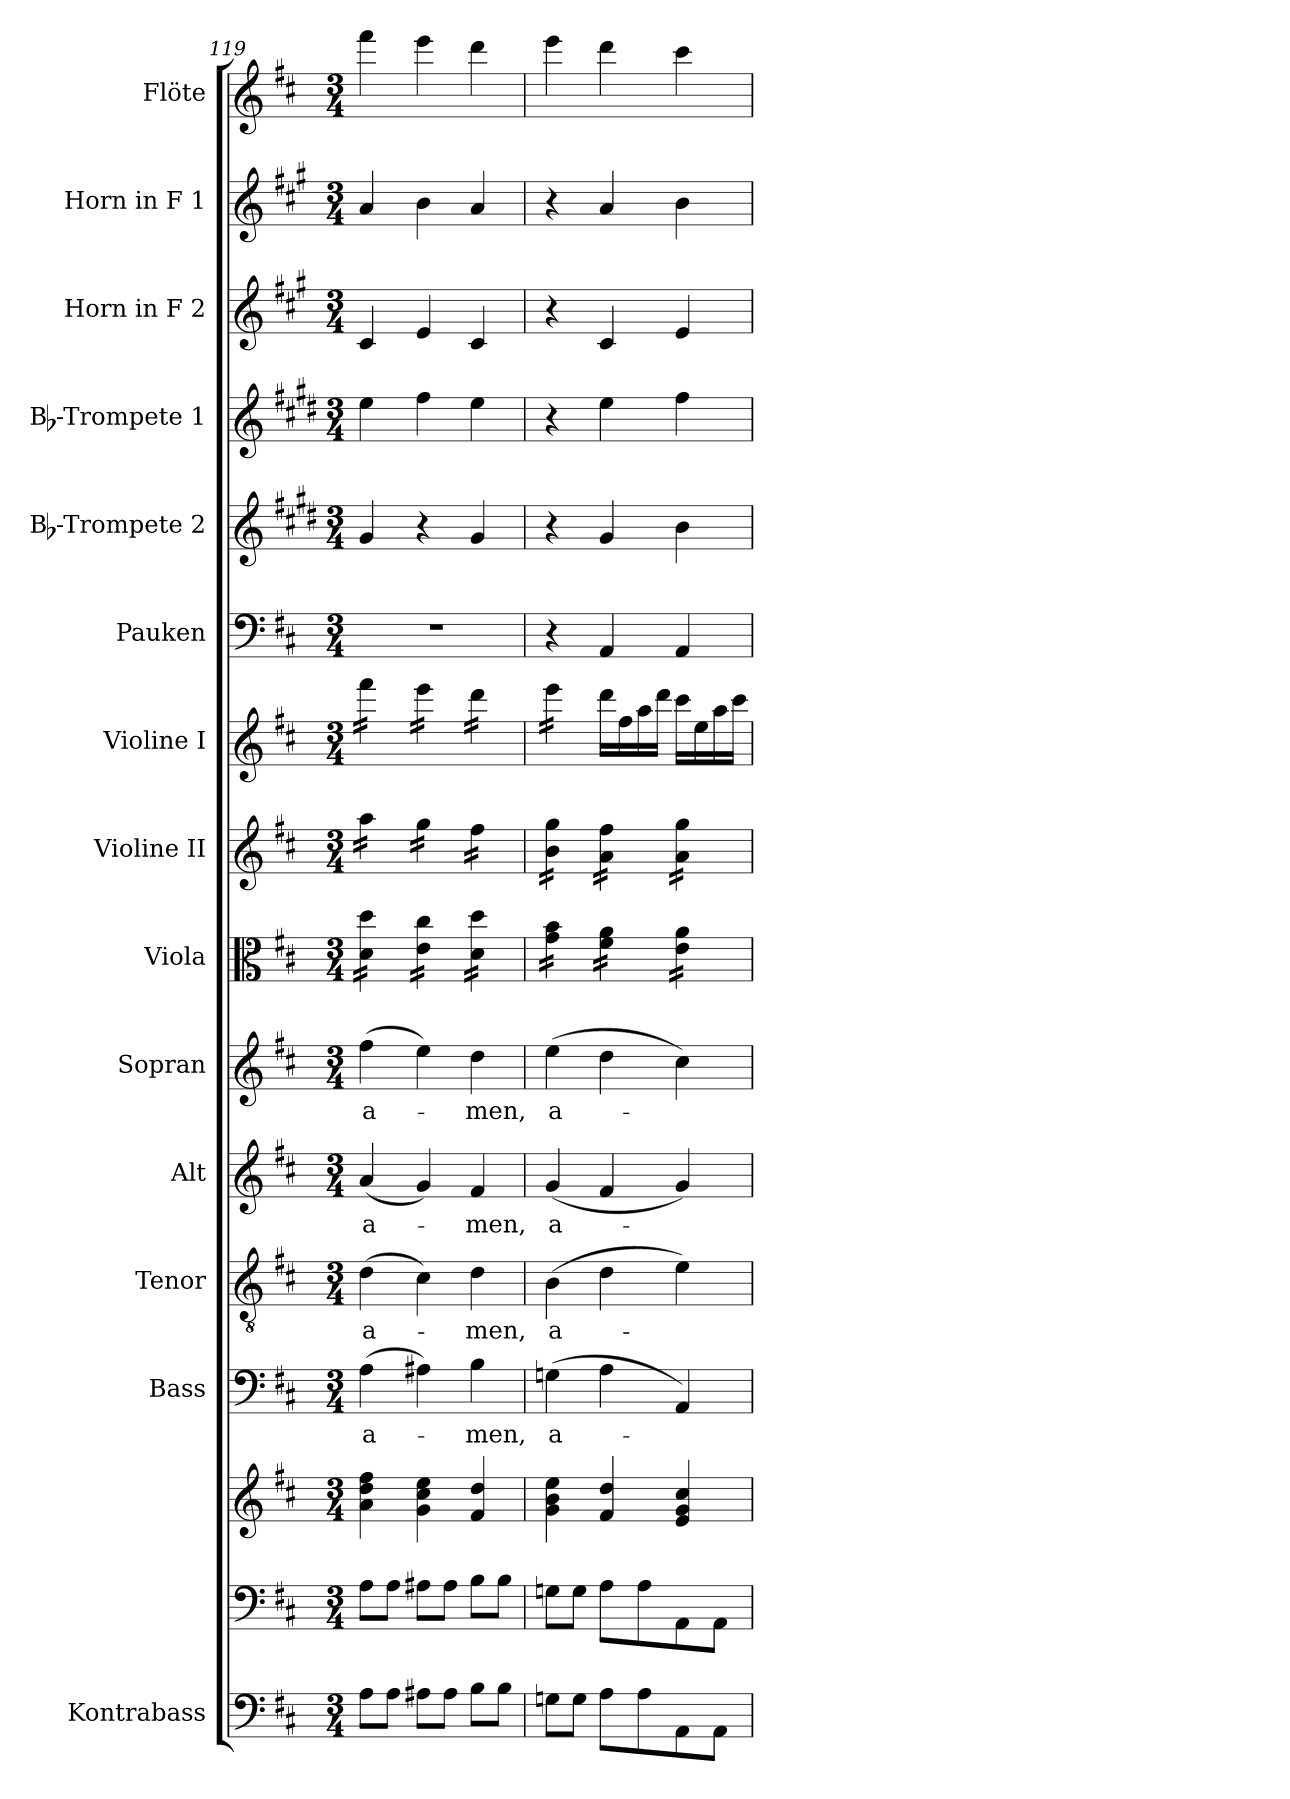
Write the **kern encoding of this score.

**kern	**kern	**kern	**kern	**text	**kern	**text	**kern	**text	**kern	**text	**kern	**kern	**kern	**kern	**kern	**kern	**kern	**kern	**kern
*part15	*part14	*part14	*part13	*part13	*part12	*part12	*part11	*part11	*part10	*part10	*part9	*part8	*part7	*part6	*part5	*part4	*part3	*part2	*part1
*staff16	*staff15	*staff14	*staff13	*staff13	*staff12	*staff12	*staff11	*staff11	*staff10	*staff10	*staff9	*staff8	*staff7	*staff6	*staff5	*staff4	*staff3	*staff2	*staff1
*I"Kontrabass	*	*	*I"Bass	*	*I"Tenor	*	*I"Alt	*	*I"Sopran	*	*I"Viola	*I"Violine II	*I"Violine I	*I"Pauken	*I"Bb-Trompete 2	*I"Bb-Trompete 1	*I"Horn in F 2	*I"Horn in F 1	*I"Flöte
*I'Kb.	*	*	*I'B.	*	*I'T.	*	*I'A.	*	*I'S.	*	*I'Vla.	*I'Vl. II	*I'Vl. I	*I'Pk.	*I'Bb Trp. 2	*I'Bb Trp. 1	*	*	*I'Fl.
*clefF4	*clefF4	*clefG2	*clefF4	*	*clefGv2	*	*clefG2	*	*clefG2	*	*clefC3	*clefG2	*clefG2	*clefF4	*clefG2	*clefG2	*clefG2	*clefG2	*clefG2
*ITrd7c12	*	*	*	*	*	*	*	*	*	*	*	*	*	*	*ITrd1c2	*ITrd1c2	*ITrd4c7	*ITrd4c7	*
*k[f#c#]	*k[f#c#]	*k[f#c#]	*k[f#c#]	*	*k[f#c#]	*	*k[f#c#]	*	*k[f#c#]	*	*k[f#c#]	*k[f#c#]	*k[f#c#]	*k[f#c#]	*k[f#c#]	*k[f#c#]	*k[f#c#]	*k[f#c#]	*k[f#c#]
*D:	*D:	*D:	*D:	*	*D:	*	*D:	*	*D:	*	*D:	*D:	*D:	*D:	*D:	*D:	*D:	*D:	*D:
*M3/4	*M3/4	*M3/4	*M3/4	*	*M3/4	*	*M3/4	*	*M3/4	*	*M3/4	*M3/4	*M3/4	*M3/4	*M3/4	*M3/4	*M3/4	*M3/4	*M3/4
=119	=119	=119	=119	=119	=119	=119	=119	=119	=119	=119	=119	=119	=119	=119	=119	=119	=119	=119	=119
!	!	!	!	!LO:LY:b	!	!LO:LY:b	!	!LO:LY:b	!	!LO:LY:b	!	!	!	!	!	!	!	!	!
*	*	*	*	*	*	*	*	*	*	*	*tremolo	*	*	*	*	*	*	*	*
*	*	*	*	*	*	*	*	*	*	*	*	*tremolo	*	*	*	*	*	*	*
*	*	*	*	*	*	*	*	*	*	*	*	*	*tremolo	*	*	*	*	*	*
8AA\L	8A\L	4a\ 4dd\ 4ff#\	(>4A\	a-	(>4d\	a-	(<4a/	a-	(>4ff#\	a-	16d\ 16dd\LL	16aa\LL	16fff#\LL	2.r	4f#/	4dd\	4F#/	4d/	4fff#\
.	.	.	.	.	.	.	.	.	.	.	16d\ 16dd\	16aa\	16fff#\	.	.	.	.	.	.
8AA\J	8A\J	.	.	.	.	.	.	.	.	.	16d\ 16dd\	16aa\	16fff#\	.	.	.	.	.	.
.	.	.	.	.	.	.	.	.	.	.	16d\ 16dd\JJ	16aa\JJ	16fff#\JJ	.	.	.	.	.	.
8AA#X\L	8A#X\L	4g\ 4cc#\ 4ee\	4A#X\)	.	4c#\)	.	4g/)	.	4ee\)	.	16e\ 16cc#\LL	16gg\LL	16eee\LL	.	4r	4ee\	4A/	4e\	4eee\
.	.	.	.	.	.	.	.	.	.	.	16e\ 16cc#\	16gg\	16eee\	.	.	.	.	.	.
8AA#\J	8A#\J	.	.	.	.	.	.	.	.	.	16e\ 16cc#\	16gg\	16eee\	.	.	.	.	.	.
.	.	.	.	.	.	.	.	.	.	.	16e\ 16cc#\JJ	16gg\JJ	16eee\JJ	.	.	.	.	.	.
!	!	!	!	!LO:LY:b	!	!LO:LY:b	!	!LO:LY:b	!	!LO:LY:b	!	!	!	!	!	!	!	!	!
8BB\L	8B\L	4f#/ 4dd/	4B\	-men,	4d\	-men,	4f#/	-men,	4dd\	-men,	16d\ 16dd\LL	16ff#\LL	16ddd\LL	.	4f#/	4dd\	4F#/	4d/	4ddd\
.	.	.	.	.	.	.	.	.	.	.	16d\ 16dd\	16ff#\	16ddd\	.	.	.	.	.	.
8BB\J	8B\J	.	.	.	.	.	.	.	.	.	16d\ 16dd\	16ff#\	16ddd\	.	.	.	.	.	.
.	.	.	.	.	.	.	.	.	.	.	16d\ 16dd\JJ	16ff#\JJ	16ddd\JJ	.	.	.	.	.	.
!!LO:PB:g=z
=120	=120	=120	=120	=120	=120	=120	=120	=120	=120	=120	=120	=120	=120	=120	=120	=120	=120	=120	=120
!	!	!	!	!LO:LY:b	!	!LO:LY:b	!	!LO:LY:b	!	!LO:LY:b	!	!	!	!	!	!	!	!	!
8GGn\L	8Gn\L	4g\ 4b\ 4ee\	(>4Gn\	a-	(>4B\	a-	(<4g/	a-	(>4ee\	a-	16g\ 16b\LL	16b\ 16gg\LL	16eee\LL	4r	4r	4r	4r	4r	4eee\
.	.	.	.	.	.	.	.	.	.	.	16g\ 16b\	16b\ 16gg\	16eee\	.	.	.	.	.	.
8GG\J	8G\J	.	.	.	.	.	.	.	.	.	16g\ 16b\	16b\ 16gg\	16eee\	.	.	.	.	.	.
.	.	.	.	.	.	.	.	.	.	.	16g\ 16b\JJ	16b\ 16gg\JJ	16eee\JJ	.	.	.	.	.	.
*	*	*	*	*	*	*	*	*	*	*	*	*	*Xtremolo	*	*	*	*	*	*
8AA\L	8A\L	4f#/ 4dd/	4A\	.	4d\	.	4f#/	.	4dd\	.	16f#\ 16a\LL	16a\ 16ff#\LL	16ddd\LL	4AA/	4f#/	4dd\	4F#/	4d/	4ddd\
.	.	.	.	.	.	.	.	.	.	.	16f#\ 16a\	16a\ 16ff#\	16ff#\	.	.	.	.	.	.
8AA\	8A\	.	.	.	.	.	.	.	.	.	16f#\ 16a\	16a\ 16ff#\	16aa\	.	.	.	.	.	.
.	.	.	.	.	.	.	.	.	.	.	16f#\ 16a\JJ	16a\ 16ff#\JJ	16ddd\JJ	.	.	.	.	.	.
8AAA\	8AA\	4e/ 4g/ 4cc#/	4AA/)	.	4e\)	.	4g/)	.	4cc#\)	.	16e\ 16a\LL	16a\ 16gg\LL	16ccc#\LL	4AA/	4a\	4ee\	4A/	4e\	4ccc#\
.	.	.	.	.	.	.	.	.	.	.	16e\ 16a\	16a\ 16gg\	16ee\	.	.	.	.	.	.
8AAA\J	8AA\J	.	.	.	.	.	.	.	.	.	16e\ 16a\	16a\ 16gg\	16aa\	.	.	.	.	.	.
.	.	.	.	.	.	.	.	.	.	.	16e\ 16a\JJ	16a\ 16gg\JJ	16ccc#\JJ	.	.	.	.	.	.
*	*	*	*	*	*	*	*	*	*	*	*	*Xtremolo	*	*	*	*	*	*	*
*	*	*	*	*	*	*	*	*	*	*	*Xtremolo	*	*	*	*	*	*	*	*
=	=	=	=	=	=	=	=	=	=	=	=	=	=	=	=	=	=	=	=
*-	*-	*-	*-	*-	*-	*-	*-	*-	*-	*-	*-	*-	*-	*-	*-	*-	*-	*-	*-
